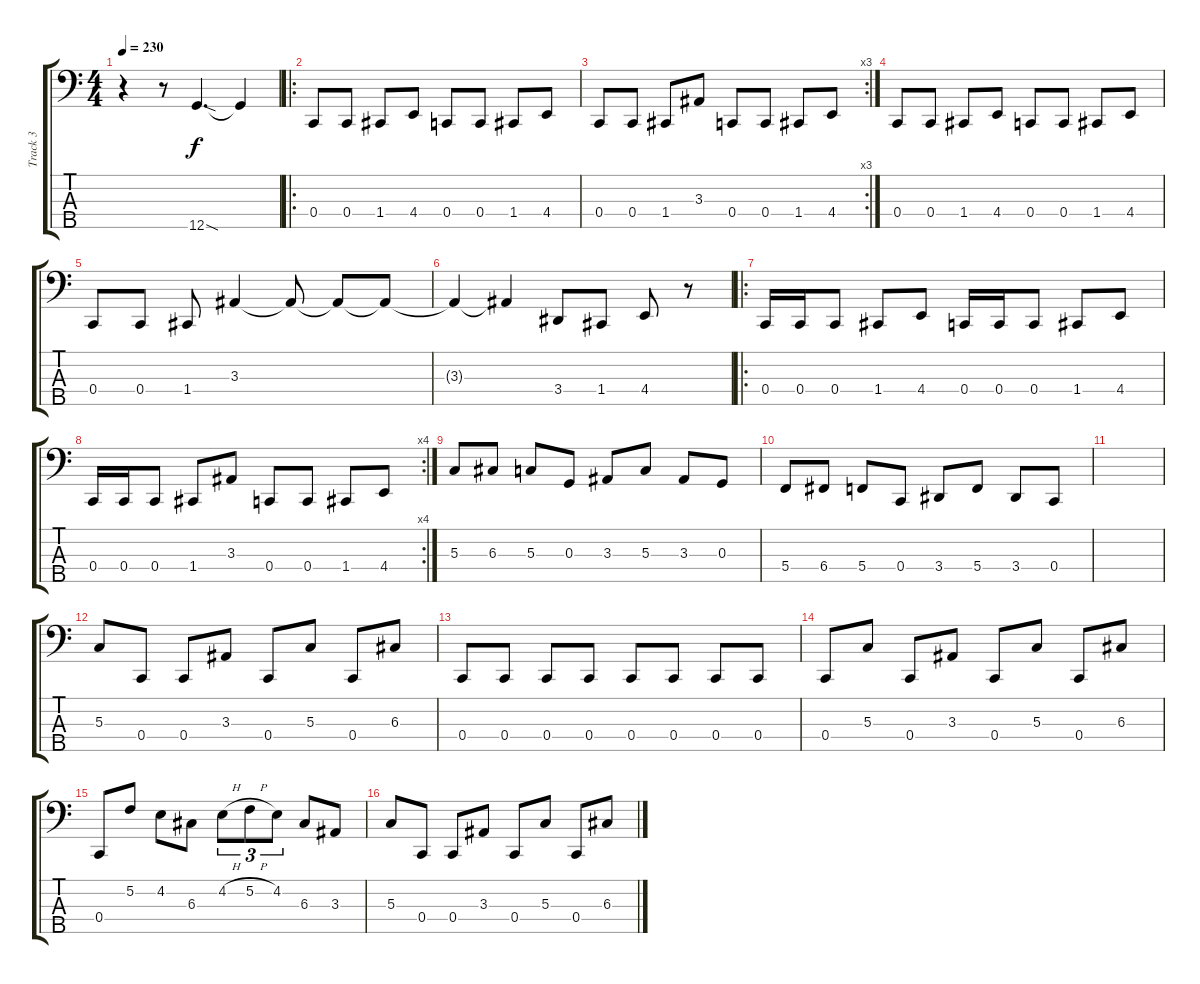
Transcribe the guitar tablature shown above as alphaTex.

\track ("Track 3" "Track 3") {instrument electricbasspick}
\staff {score tabs}
\tuning (F2 C2 G1 C1 G0) {hide}
\ts (4 4)
\tempo 230
\clef f4
\ks c
r.4{dy f} r.8 12.5{sod}.4{d} 12.5{t}.4 |
\ro
0.4.8 0.4.8 1.4.8 4.4.8 0.4.8 0.4.8 1.4.8 4.4.8 |
\rc 3
0.4.8 0.4.8 1.4.8 3.3.8 0.4.8 0.4.8 1.4.8 4.4.8 |
0.4.8 0.4.8 1.4.8 4.4.8 0.4.8 0.4.8 1.4.8 4.4.8 |
0.4.8 0.4.8 1.4.8 3.3.4 3.3{t}.8 3.3{t}.8 3.3{t}.8 |
3.3{t}.4 3.3{t}.4 3.4.8 1.4.8 4.4.8 r.8 |
\ro
0.4.16 0.4.16 0.4.8 1.4.8 4.4.8 0.4.16 0.4.16 0.4.8 1.4.8 4.4.8 |
\rc 4
0.4.16 0.4.16 0.4.8 1.4.8 3.3.8 0.4.8 0.4.8 1.4.8 4.4.8 |
5.3.8 6.3.8 5.3.8 0.3.8 3.3.8 5.3.8 3.3.8 0.3.8 |
5.4.8 6.4.8 5.4.8 0.4.8 3.4.8 5.4.8 3.4.8 0.4.8 |
|
5.3.8 0.4.8 0.4.8 3.3.8 0.4.8 5.3.8 0.4.8 6.3.8 |
0.4.8 0.4.8 0.4.8 0.4.8 0.4.8 0.4.8 0.4.8 0.4.8 |
0.4.8 5.3.8 0.4.8 3.3.8 0.4.8 5.3.8 0.4.8 6.3.8 |
0.4.8 5.2.8 4.2.8 6.3.8 4.2{h}.8{tu (3 2)} 5.2{h}.8{tu (3 2)} 4.2.8{tu (3 2)} 6.3.8 3.3.8 |
5.3.8 0.4.8 0.4.8 3.3.8 0.4.8 5.3.8 0.4.8 6.3.8
